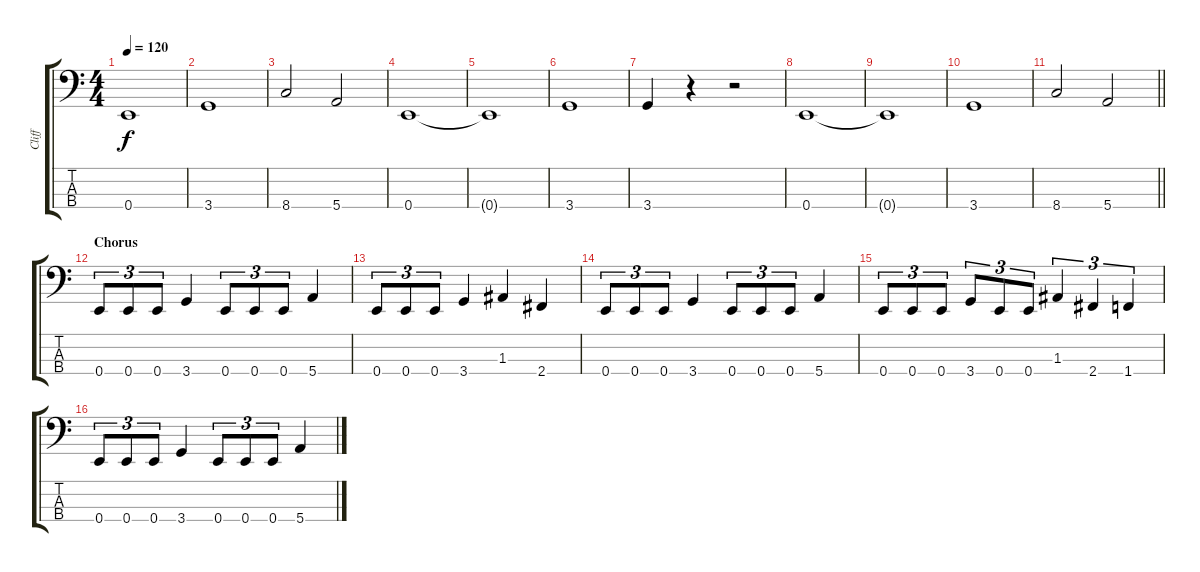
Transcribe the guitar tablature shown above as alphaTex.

\track ("Cliff" "Cliff") {instrument electricbassfinger}
\staff {score tabs}
\tuning (G2 D2 A1 E1) {hide}
\ts (4 4)
\tempo 120
\clef f4
\ks c
0.4{t}.1{dy f} |
3.4.1 |
8.4.2 5.4.2 |
0.4.1 |
0.4{t}.1 |
3.4.1 |
3.4.4 r.4 r.2 |
0.4.1 |
0.4{t}.1 |
3.4.1 |
\barLineRight lightlight
8.4.2 5.4.2 |
\section ("" "Chorus")
0.4.8{tu (3 2)} 0.4.8{tu (3 2)} 0.4.8{tu (3 2)} 3.4.4 0.4.8{tu (3 2)} 0.4.8{tu (3 2)} 0.4.8{tu (3 2)} 5.4.4 |
0.4.8{tu (3 2)} 0.4.8{tu (3 2)} 0.4.8{tu (3 2)} 3.4.4 1.3.4 2.4.4 |
0.4.8{tu (3 2)} 0.4.8{tu (3 2)} 0.4.8{tu (3 2)} 3.4.4 0.4.8{tu (3 2)} 0.4.8{tu (3 2)} 0.4.8{tu (3 2)} 5.4.4 |
0.4.8{tu (3 2)} 0.4.8{tu (3 2)} 0.4.8{tu (3 2)} 3.4.8{tu (3 2)} 0.4.8{tu (3 2)} 0.4.8{tu (3 2)} 1.3.4{tu (3 2)} 2.4.4{tu (3 2)} 1.4.4{tu (3 2)} |
0.4.8{tu (3 2)} 0.4.8{tu (3 2)} 0.4.8{tu (3 2)} 3.4.4 0.4.8{tu (3 2)} 0.4.8{tu (3 2)} 0.4.8{tu (3 2)} 5.4.4
